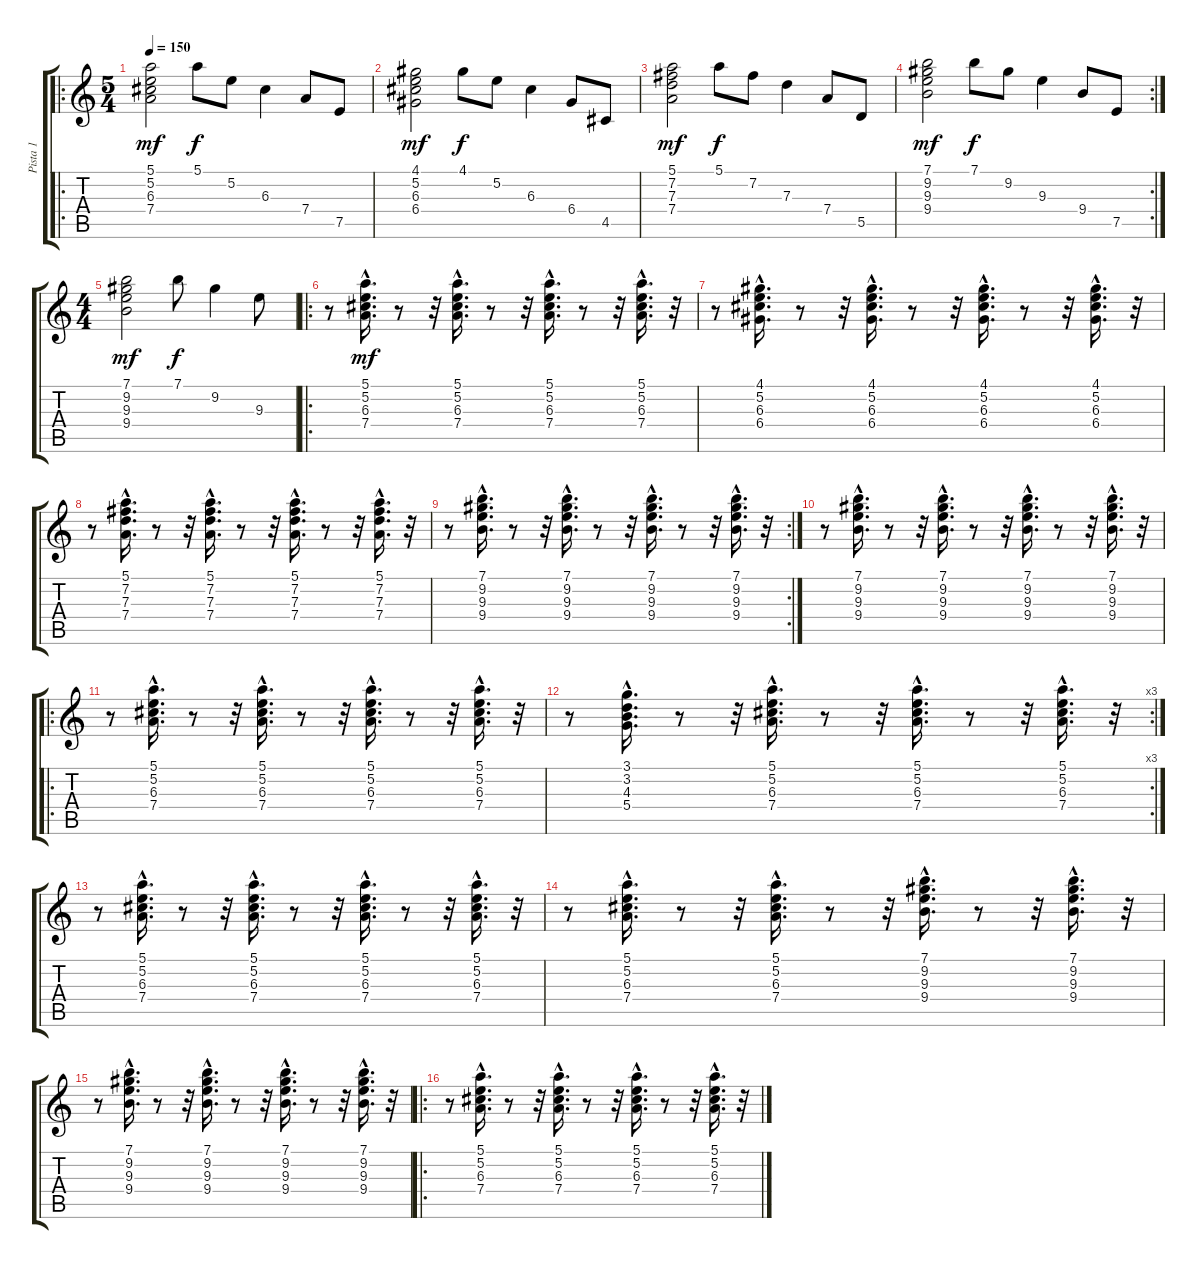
\track ("Pista 1" "Pista 1") {instrument electricguitarclean}
\staff {score tabs}
\tuning (E4 B3 G3 D3 A2 E2) {hide}
\ro
\ts (5 4)
\tempo 150
\clef g2
\ks c
(5.1 5.2 6.3 7.4).2{dy mf instrument electricguitarclean} 5.1.8{dy f} 5.2.8 6.3.4 7.4.8 7.5.8 |
(4.1 5.2 6.3 6.4).2{dy mf} 4.1.8{dy f} 5.2.8 6.3.4 6.4.8 4.5.8 |
(5.1 7.2 7.3 7.4).2{dy mf} 5.1.8{dy f} 7.2.8 7.3.4 7.4.8 5.5.8 |
\rc 2
(7.1 9.2 9.3 9.4).2{dy mf} 7.1.8{dy f} 9.2.8 9.3.4 9.4.8 7.5.8 |
\ts (4 4)
(7.1 9.2 9.3 9.4).2{dy mf} 7.1.8{dy f} 9.2.4 9.3.8 |
\ro
r.8 (5.1{hac} 5.2{hac} 6.3{hac} 7.4{hac}).16{d dy mf} r.8 r.32 (5.1{hac} 5.2{hac} 6.3{hac} 7.4{hac}).16{d} r.8 r.32 (5.1{hac} 5.2{hac} 6.3{hac} 7.4{hac}).16{d} r.8 r.32 (5.1{hac} 5.2{hac} 6.3{hac} 7.4{hac}).16{d} r.32 |
r.8 (4.1{hac} 5.2{hac} 6.3{hac} 6.4{hac}).16{d} r.8 r.32 (4.1{hac} 5.2{hac} 6.3{hac} 6.4{hac}).16{d} r.8 r.32 (4.1{hac} 5.2{hac} 6.3{hac} 6.4{hac}).16{d} r.8 r.32 (4.1{hac} 5.2{hac} 6.3{hac} 6.4{hac}).16{d} r.32 |
r.8 (5.1{hac} 7.2{hac} 7.3{hac} 7.4{hac}).16{d} r.8 r.32 (5.1{hac} 7.2{hac} 7.3{hac} 7.4{hac}).16{d} r.8 r.32 (5.1{hac} 7.2{hac} 7.3{hac} 7.4{hac}).16{d} r.8 r.32 (5.1{hac} 7.2{hac} 7.3{hac} 7.4{hac}).16{d} r.32 |
\rc 2
r.8 (7.1{hac} 9.2{hac} 9.3{hac} 9.4{hac}).16{d} r.8 r.32 (7.1{hac} 9.2{hac} 9.3{hac} 9.4{hac}).16{d} r.8 r.32 (7.1{hac} 9.2{hac} 9.3{hac} 9.4{hac}).16{d} r.8 r.32 (7.1{hac} 9.2{hac} 9.3{hac} 9.4{hac}).16{d} r.32 |
r.8 (7.1{hac} 9.2{hac} 9.3{hac} 9.4{hac}).16{d} r.8 r.32 (7.1{hac} 9.2{hac} 9.3{hac} 9.4{hac}).16{d} r.8 r.32 (7.1{hac} 9.2{hac} 9.3{hac} 9.4{hac}).16{d} r.8 r.32 (7.1{hac} 9.2{hac} 9.3{hac} 9.4{hac}).16{d} r.32 |
\ro
r.8 (5.1{hac} 5.2{hac} 6.3{hac} 7.4{hac}).16{d} r.8 r.32 (5.1{hac} 5.2{hac} 6.3{hac} 7.4{hac}).16{d} r.8 r.32 (5.1{hac} 5.2{hac} 6.3{hac} 7.4{hac}).16{d} r.8 r.32 (5.1{hac} 5.2{hac} 6.3{hac} 7.4{hac}).16{d} r.32 |
\rc 3
r.8 (3.1{hac} 3.2{hac} 4.3{hac} 5.4{hac}).16{d} r.8 r.32 (5.1{hac} 5.2{hac} 6.3{hac} 7.4{hac}).16{d} r.8 r.32 (5.1{hac} 5.2{hac} 6.3{hac} 7.4{hac}).16{d} r.8 r.32 (5.1{hac} 5.2{hac} 6.3{hac} 7.4{hac}).16{d} r.32 |
r.8 (5.1{hac} 5.2{hac} 6.3{hac} 7.4{hac}).16{d} r.8 r.32 (5.1{hac} 5.2{hac} 6.3{hac} 7.4{hac}).16{d} r.8 r.32 (5.1{hac} 5.2{hac} 6.3{hac} 7.4{hac}).16{d} r.8 r.32 (5.1{hac} 5.2{hac} 6.3{hac} 7.4{hac}).16{d} r.32 |
r.8 (5.1{hac} 5.2{hac} 6.3{hac} 7.4{hac}).16{d} r.8 r.32 (5.1{hac} 5.2{hac} 6.3{hac} 7.4{hac}).16{d} r.8 r.32 (7.1{hac} 9.2{hac} 9.3{hac} 9.4{hac}).16{d} r.8 r.32 (7.1{hac} 9.2{hac} 9.3{hac} 9.4{hac}).16{d} r.32 |
r.8 (7.1{hac} 9.2{hac} 9.3{hac} 9.4{hac}).16{d} r.8 r.32 (7.1{hac} 9.2{hac} 9.3{hac} 9.4{hac}).16{d} r.8 r.32 (7.1{hac} 9.2{hac} 9.3{hac} 9.4{hac}).16{d} r.8 r.32 (7.1{hac} 9.2{hac} 9.3{hac} 9.4{hac}).16{d} r.32 |
\ro
r.8 (5.1{hac} 5.2{hac} 6.3{hac} 7.4{hac}).16{d} r.8 r.32 (5.1{hac} 5.2{hac} 6.3{hac} 7.4{hac}).16{d} r.8 r.32 (5.1{hac} 5.2{hac} 6.3{hac} 7.4{hac}).16{d} r.8 r.32 (5.1{hac} 5.2{hac} 6.3{hac} 7.4{hac}).16{d} r.32
